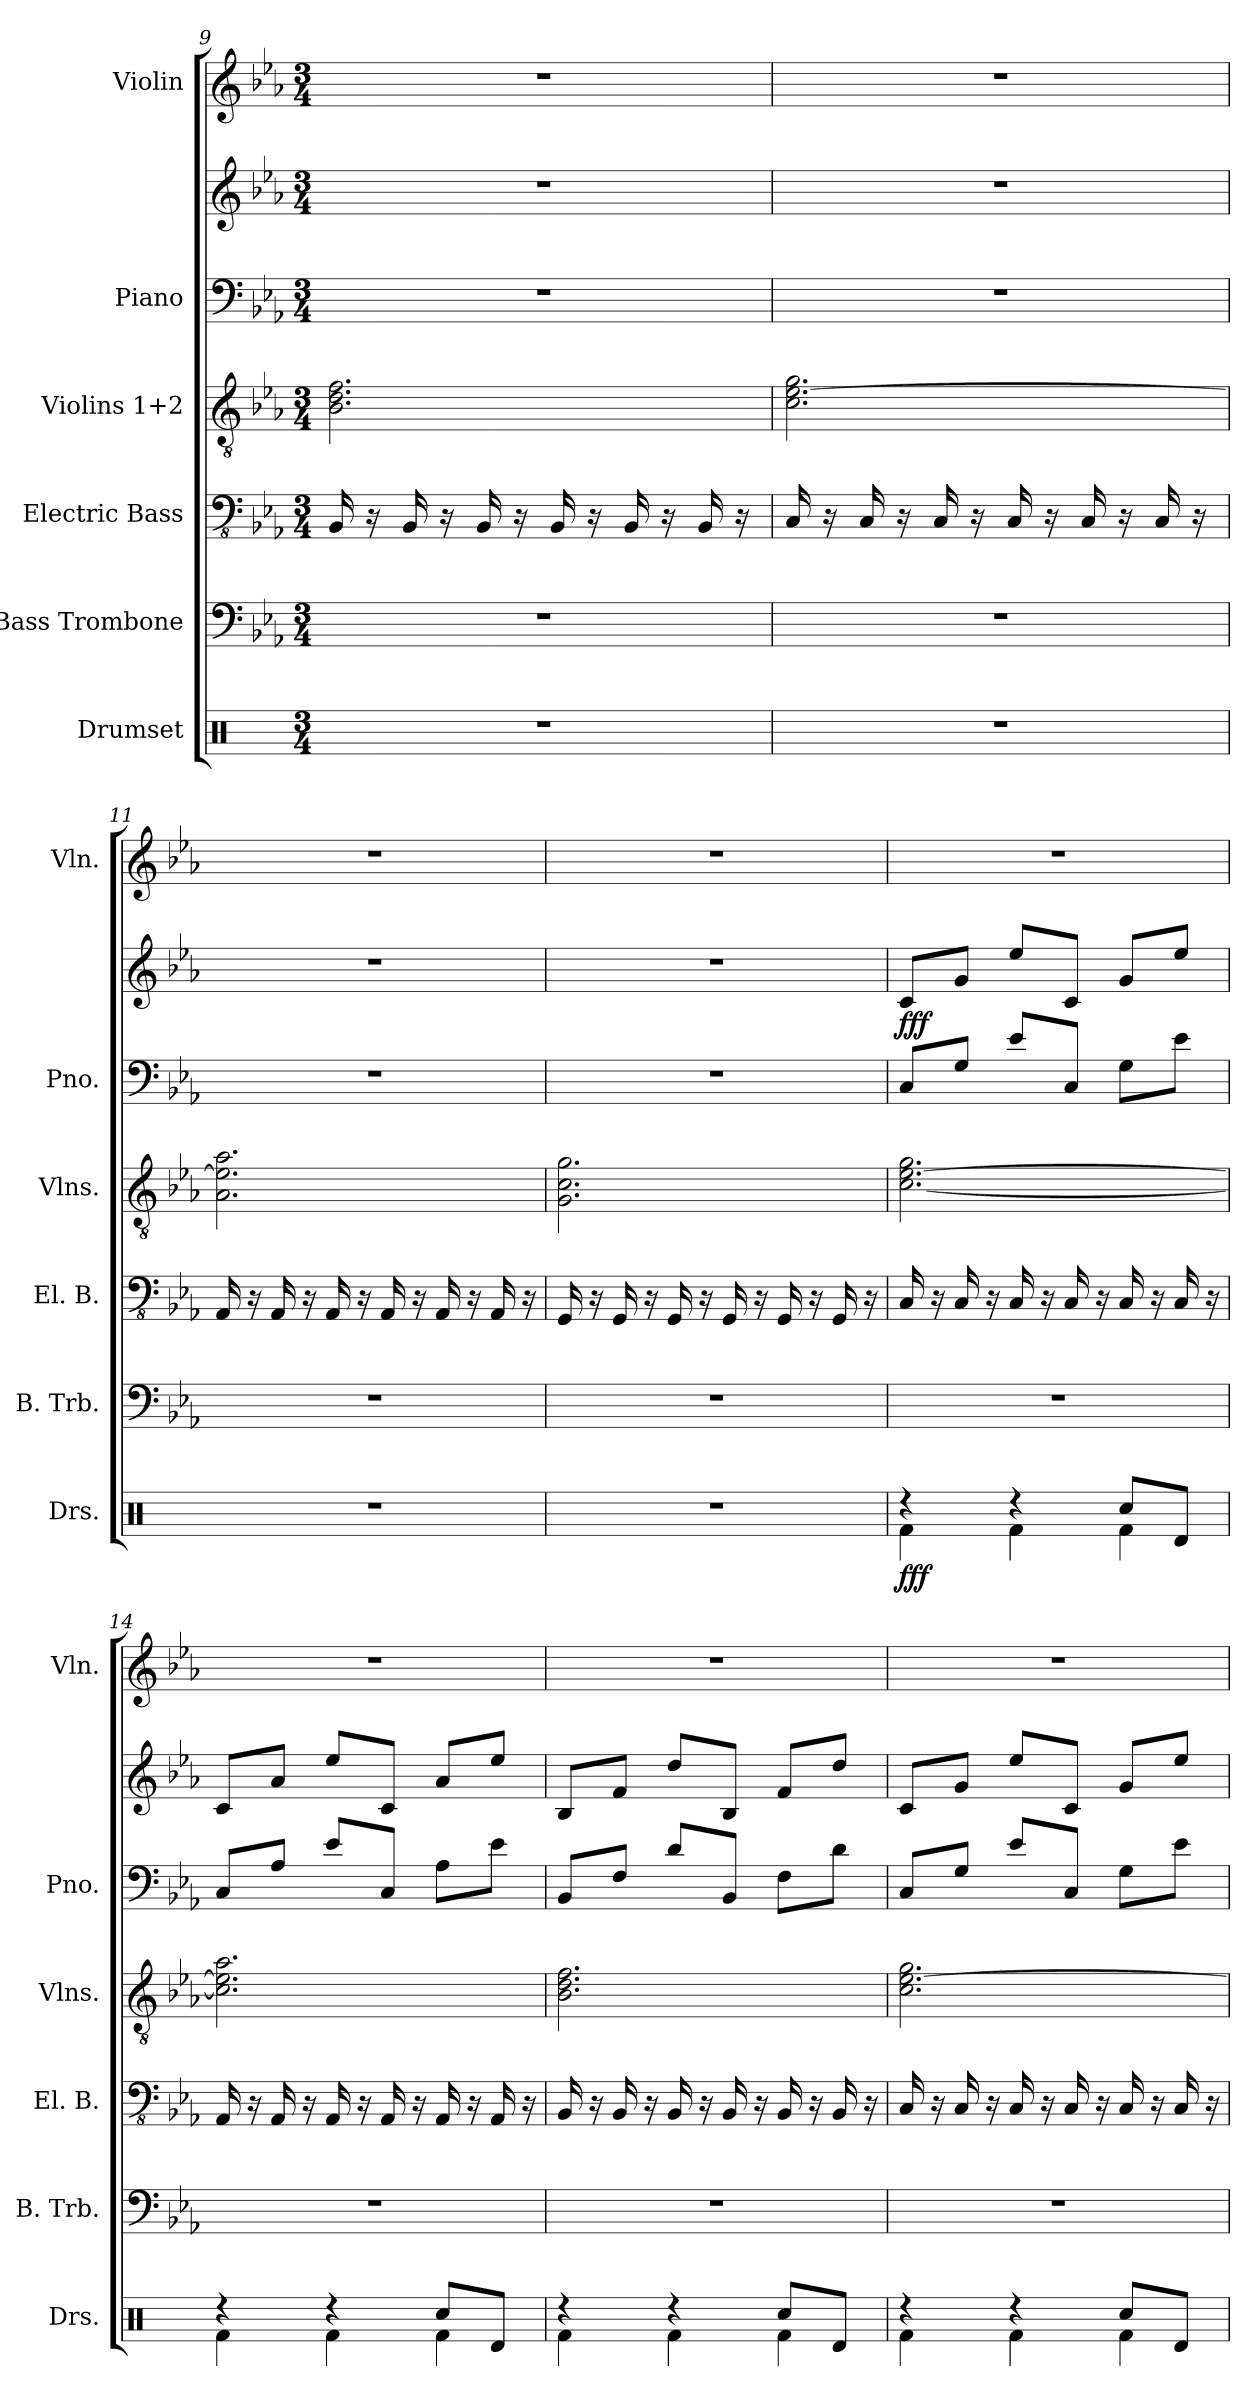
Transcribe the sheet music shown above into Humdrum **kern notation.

**kern	**dynam	**kern	**kern	**kern	**kern	**kern	**dynam	**kern
*part6	*part6	*part5	*part4	*part3	*part2	*part2	*part2	*part1
*staff7	*staff7	*staff6	*staff5	*staff4	*staff3	*staff2	*staff2/3	*staff1
*I"Drumset	*	*I"Bass Trombone	*I"Electric Bass	*I"Violins 1+2	*I"Piano	*	*	*I"Violin
*I'Drs.	*	*I'B. Trb.	*I'El. B.	*I'Vlns.	*I'Pno.	*	*	*I'Vln.
*clefX	*	*clefF4	*clefFv4	*clefGv2	*clefF4	*clefG2	*	*clefG2
*k[]	*	*k[b-e-a-]	*k[b-e-a-]	*k[b-e-a-]	*k[b-e-a-]	*k[b-e-a-]	*	*k[b-e-a-]
*C:	*	*E-:	*E-:	*E-:	*E-:	*E-:	*	*E-:
*M3/4	*	*M3/4	*M3/4	*M3/4	*M3/4	*M3/4	*	*M3/4
=9	=9	=9	=9	=9	=9	=9	=9	=9
2.r	.	2.r	16BBB-/	2.B-\ 2.d\ 2.f\	2.r	2.r	.	2.r
.	.	.	16r	.	.	.	.	.
.	.	.	16BBB-/	.	.	.	.	.
.	.	.	16r	.	.	.	.	.
.	.	.	16BBB-/	.	.	.	.	.
.	.	.	16r	.	.	.	.	.
.	.	.	16BBB-/	.	.	.	.	.
.	.	.	16r	.	.	.	.	.
.	.	.	16BBB-/	.	.	.	.	.
.	.	.	16r	.	.	.	.	.
.	.	.	16BBB-/	.	.	.	.	.
.	.	.	16r	.	.	.	.	.
!!LO:PB:g=z
=10	=10	=10	=10	=10	=10	=10	=10	=10
2.r	.	2.r	16CC/	2.c\ [2.e-\ 2.g\	2.r	2.r	.	2.r
.	.	.	16r	.	.	.	.	.
.	.	.	16CC/	.	.	.	.	.
.	.	.	16r	.	.	.	.	.
.	.	.	16CC/	.	.	.	.	.
.	.	.	16r	.	.	.	.	.
.	.	.	16CC/	.	.	.	.	.
.	.	.	16r	.	.	.	.	.
.	.	.	16CC/	.	.	.	.	.
.	.	.	16r	.	.	.	.	.
.	.	.	16CC/	.	.	.	.	.
.	.	.	16r	.	.	.	.	.
=11	=11	=11	=11	=11	=11	=11	=11	=11
2.r	.	2.r	16AAA-/	2.A-\ 2.e-\] 2.a-\	2.r	2.r	.	2.r
.	.	.	16r	.	.	.	.	.
.	.	.	16AAA-/	.	.	.	.	.
.	.	.	16r	.	.	.	.	.
.	.	.	16AAA-/	.	.	.	.	.
.	.	.	16r	.	.	.	.	.
.	.	.	16AAA-/	.	.	.	.	.
.	.	.	16r	.	.	.	.	.
.	.	.	16AAA-/	.	.	.	.	.
.	.	.	16r	.	.	.	.	.
.	.	.	16AAA-/	.	.	.	.	.
.	.	.	16r	.	.	.	.	.
!!LO:PB:g=z
=12	=12	=12	=12	=12	=12	=12	=12	=12
2.r	.	2.r	16GGG/	2.G\ 2.c\ 2.g\	2.r	2.r	.	2.r
.	.	.	16r	.	.	.	.	.
.	.	.	16GGG/	.	.	.	.	.
.	.	.	16r	.	.	.	.	.
.	.	.	16GGG/	.	.	.	.	.
.	.	.	16r	.	.	.	.	.
.	.	.	16GGG/	.	.	.	.	.
.	.	.	16r	.	.	.	.	.
.	.	.	16GGG/	.	.	.	.	.
.	.	.	16r	.	.	.	.	.
.	.	.	16GGG/	.	.	.	.	.
.	.	.	16r	.	.	.	.	.
=13	=13	=13	=13	=13	=13	=13	=13	=13
*^	*	*	*	*	*	*	*	*
!	!	!LO:DY:b	!	!	!	!	!	!LO:DY:a=2	!
4r	4Rf\	fff	2.r	16CC/	[2.c\ [2.e-\ 2.g\	8C/L	8c/L	fff	2.r
.	.	.	.	16r	.	.	.	.	.
.	.	.	.	16CC/	.	8G/J	8g/J	.	.
.	.	.	.	16r	.	.	.	.	.
4r	4Rf\	.	.	16CC/	.	8e-/L	8ee-/L	.	.
.	.	.	.	16r	.	.	.	.	.
.	.	.	.	16CC/	.	8C/J	8c/J	.	.
.	.	.	.	16r	.	.	.	.	.
8Rcc/L	4Rf\	.	.	16CC/	.	8G\L	8g/L	.	.
.	.	.	.	16r	.	.	.	.	.
8Rd/J	.	.	.	16CC/	.	8e-\J	8ee-/J	.	.
.	.	.	.	16r	.	.	.	.	.
!!LO:PB:g=z
=14	=14	=14	=14	=14	=14	=14	=14	=14	=14
4r	4Rf\	.	2.r	16AAA-/	2.c\] 2.e-\] 2.a-\	8C/L	8c/L	.	2.r
.	.	.	.	16r	.	.	.	.	.
.	.	.	.	16AAA-/	.	8A-/J	8a-/J	.	.
.	.	.	.	16r	.	.	.	.	.
4r	4Rf\	.	.	16AAA-/	.	8e-/L	8ee-/L	.	.
.	.	.	.	16r	.	.	.	.	.
.	.	.	.	16AAA-/	.	8C/J	8c/J	.	.
.	.	.	.	16r	.	.	.	.	.
8Rcc/L	4Rf\	.	.	16AAA-/	.	8A-\L	8a-/L	.	.
.	.	.	.	16r	.	.	.	.	.
8Rd/J	.	.	.	16AAA-/	.	8e-\J	8ee-/J	.	.
.	.	.	.	16r	.	.	.	.	.
=15	=15	=15	=15	=15	=15	=15	=15	=15	=15
4r	4Rf\	.	2.r	16BBB-/	2.B-\ 2.d\ 2.f\	8BB-/L	8B-/L	.	2.r
.	.	.	.	16r	.	.	.	.	.
.	.	.	.	16BBB-/	.	8F/J	8f/J	.	.
.	.	.	.	16r	.	.	.	.	.
4r	4Rf\	.	.	16BBB-/	.	8d/L	8dd/L	.	.
.	.	.	.	16r	.	.	.	.	.
.	.	.	.	16BBB-/	.	8BB-/J	8B-/J	.	.
.	.	.	.	16r	.	.	.	.	.
8Rcc/L	4Rf\	.	.	16BBB-/	.	8F\L	8f/L	.	.
.	.	.	.	16r	.	.	.	.	.
8Rd/J	.	.	.	16BBB-/	.	8d\J	8dd/J	.	.
.	.	.	.	16r	.	.	.	.	.
!!LO:PB:g=z
=16	=16	=16	=16	=16	=16	=16	=16	=16	=16
4r	4Rf\	.	2.r	16CC/	2.c\ [2.e-\ 2.g\	8C/L	8c/L	.	2.r
.	.	.	.	16r	.	.	.	.	.
.	.	.	.	16CC/	.	8G/J	8g/J	.	.
.	.	.	.	16r	.	.	.	.	.
4r	4Rf\	.	.	16CC/	.	8e-/L	8ee-/L	.	.
.	.	.	.	16r	.	.	.	.	.
.	.	.	.	16CC/	.	8C/J	8c/J	.	.
.	.	.	.	16r	.	.	.	.	.
8Rcc/L	4Rf\	.	.	16CC/	.	8G\L	8g/L	.	.
.	.	.	.	16r	.	.	.	.	.
8Rd/J	.	.	.	16CC/	.	8e-\J	8ee-/J	.	.
.	.	.	.	16r	.	.	.	.	.
*v	*v	*	*	*	*	*	*	*	*
=	=	=	=	=	=	=	=	=
*-	*-	*-	*-	*-	*-	*-	*-	*-
